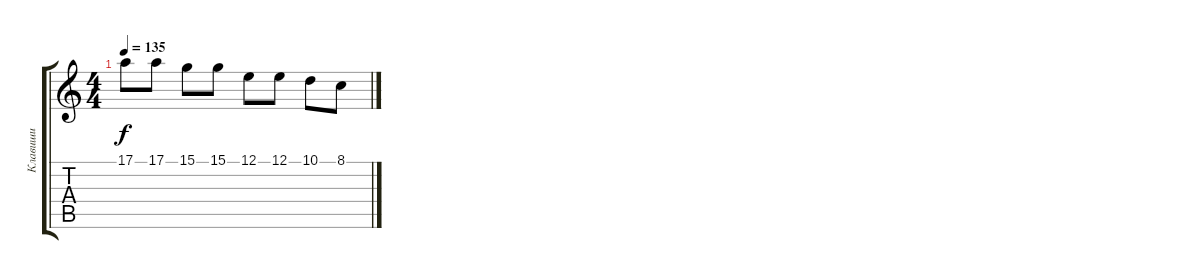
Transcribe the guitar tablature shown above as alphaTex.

\track ("Клавиши" "Клавиши") {instrument steeldrums}
\staff {score tabs}
\tuning (E4 B3 G3 D3 A2 E2) {hide}
\ts (4 4)
\tempo 135
\clef g2
\ks c
17.1.8{dy f} 17.1.8 15.1.8 15.1.8 12.1.8 12.1.8 10.1.8 8.1.8
